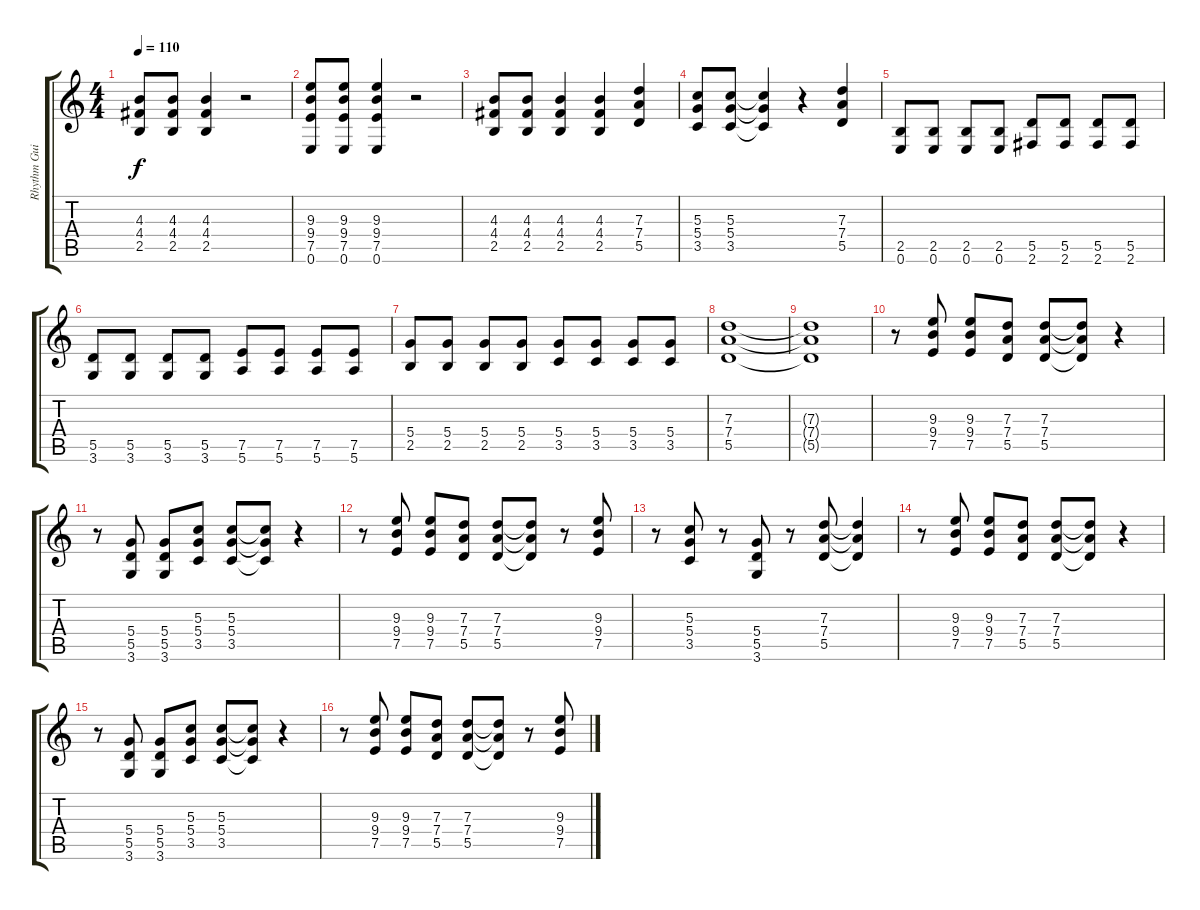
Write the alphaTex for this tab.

\track ("Rhythm Guitar" "Rhythm Gui") {instrument overdrivenguitar}
\staff {score tabs}
\tuning (E4 B3 G3 D3 A2 E2) {hide}
\ts (4 4)
\tempo 110
\clef g2
\ks c
(4.3 4.4 2.5).8{dy f} (4.3 4.4 2.5).8 (4.3 4.4 2.5).4 r.2 |
(9.3 9.4 7.5 0.6).8 (9.3 9.4 7.5 0.6).8 (9.3 9.4 7.5 0.6).4 r.2 |
(4.3 4.4 2.5).8 (4.3 4.4 2.5).8 (4.3 4.4 2.5).4 (4.3 4.4 2.5).4 (7.3 7.4 5.5).4 |
(5.3 5.4 3.5).8 (5.3 5.4 3.5).8 (5.3{t} 5.4{t} 3.5{t}).4 r.4 (7.3 7.4 5.5).4 |
(2.5 0.6).8 (2.5 0.6).8 (2.5 0.6).8 (2.5 0.6).8 (5.5 2.6).8 (5.5 2.6).8 (5.5 2.6).8 (5.5 2.6).8 |
(5.5 3.6).8 (5.5 3.6).8 (5.5 3.6).8 (5.5 3.6).8 (7.5 5.6).8 (7.5 5.6).8 (7.5 5.6).8 (7.5 5.6).8 |
(5.4 2.5).8 (5.4 2.5).8 (5.4 2.5).8 (5.4 2.5).8 (5.4 3.5).8 (5.4 3.5).8 (5.4 3.5).8 (5.4 3.5).8 |
(7.3 7.4 5.5).1 |
(7.3{t} 7.4{t} 5.5{t}).1 |
r.8 (9.3 9.4 7.5).8 (9.3 9.4 7.5).8 (7.3 7.4 5.5).8 (7.3 7.4 5.5).8 (7.3{t} 7.4{t} 5.5{t}).8 r.4 |
r.8 (5.4 5.5 3.6).8 (5.4 5.5 3.6).8 (5.3 5.4 3.5).8 (5.3 5.4 3.5).8 (5.3{t} 5.4{t} 3.5{t}).8 r.4 |
r.8 (9.3 9.4 7.5).8 (9.3 9.4 7.5).8 (7.3 7.4 5.5).8 (7.3 7.4 5.5).8 (7.3{t} 7.4{t} 5.5{t}).8 r.8 (9.3 9.4 7.5).8 |
r.8 (5.3 5.4 3.5).8 r.8 (5.4 5.5 3.6).8 r.8 (7.3 7.4 5.5).8 (7.3{t} 7.4{t} 5.5{t}).4 |
r.8 (9.3 9.4 7.5).8 (9.3 9.4 7.5).8 (7.3 7.4 5.5).8 (7.3 7.4 5.5).8 (7.3{t} 7.4{t} 5.5{t}).8 r.4 |
r.8 (5.4 5.5 3.6).8 (5.4 5.5 3.6).8 (5.3 5.4 3.5).8 (5.3 5.4 3.5).8 (5.3{t} 5.4{t} 3.5{t}).8 r.4 |
r.8 (9.3 9.4 7.5).8 (9.3 9.4 7.5).8 (7.3 7.4 5.5).8 (7.3 7.4 5.5).8 (7.3{t} 7.4{t} 5.5{t}).8 r.8 (9.3 9.4 7.5).8
